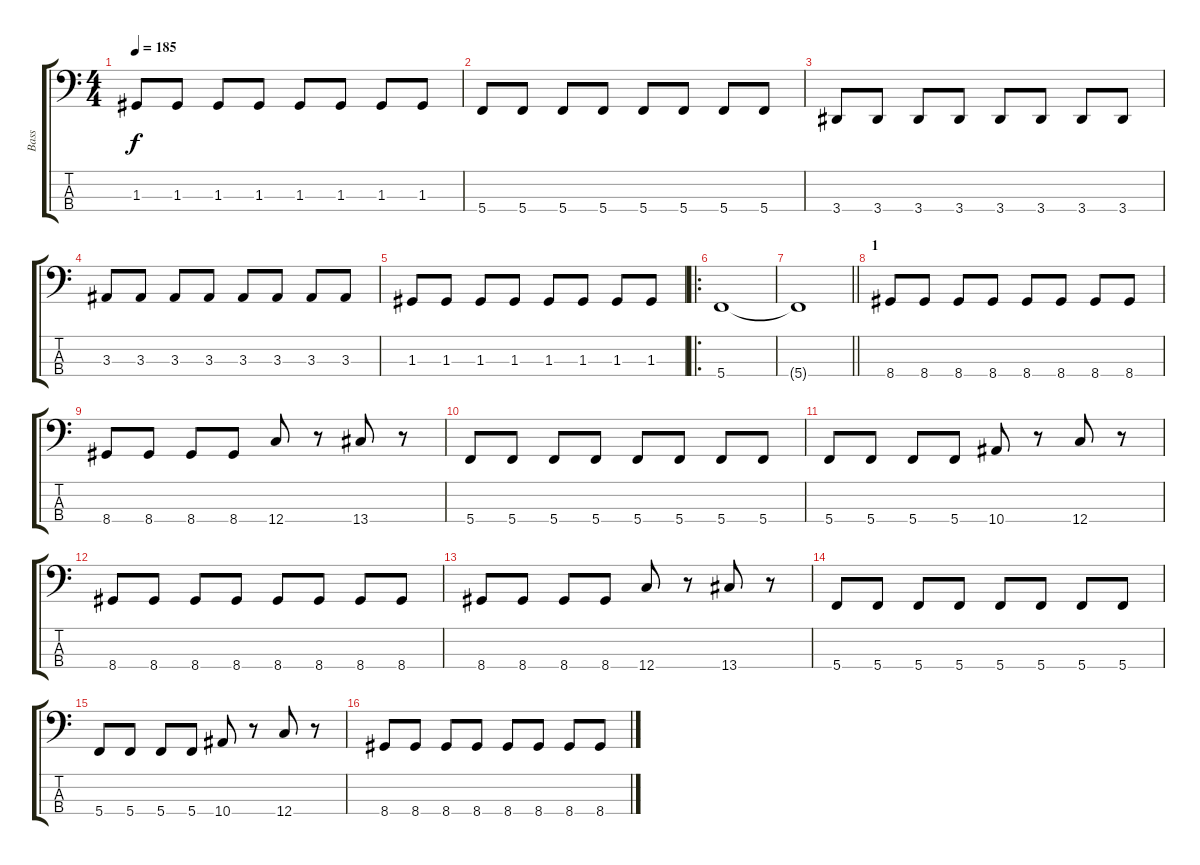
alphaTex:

\track ("Bass" "Bass") {instrument electricbasspick}
\staff {score tabs}
\tuning (F2 C2 G1 C1) {hide}
\ts (4 4)
\tempo 185
\clef f4
\ks c
1.3.8{dy f} 1.3.8 1.3.8 1.3.8 1.3.8 1.3.8 1.3.8 1.3.8 |
5.4.8 5.4.8 5.4.8 5.4.8 5.4.8 5.4.8 5.4.8 5.4.8 |
3.4.8 3.4.8 3.4.8 3.4.8 3.4.8 3.4.8 3.4.8 3.4.8 |
3.3.8 3.3.8 3.3.8 3.3.8 3.3.8 3.3.8 3.3.8 3.3.8 |
1.3.8 1.3.8 1.3.8 1.3.8 1.3.8 1.3.8 1.3.8 1.3.8 |
\ro
5.4.1 |
\barLineRight lightlight
5.4{t}.1 |
\section ("" "1")
8.4.8 8.4.8 8.4.8 8.4.8 8.4.8 8.4.8 8.4.8 8.4.8 |
8.4.8 8.4.8 8.4.8 8.4.8 12.4.8 r.8 13.4.8 r.8 |
5.4.8 5.4.8 5.4.8 5.4.8 5.4.8 5.4.8 5.4.8 5.4.8 |
5.4.8 5.4.8 5.4.8 5.4.8 10.4.8 r.8 12.4.8 r.8 |
8.4.8 8.4.8 8.4.8 8.4.8 8.4.8 8.4.8 8.4.8 8.4.8 |
8.4.8 8.4.8 8.4.8 8.4.8 12.4.8 r.8 13.4.8 r.8 |
5.4.8 5.4.8 5.4.8 5.4.8 5.4.8 5.4.8 5.4.8 5.4.8 |
5.4.8 5.4.8 5.4.8 5.4.8 10.4.8 r.8 12.4.8 r.8 |
8.4.8 8.4.8 8.4.8 8.4.8 8.4.8 8.4.8 8.4.8 8.4.8
